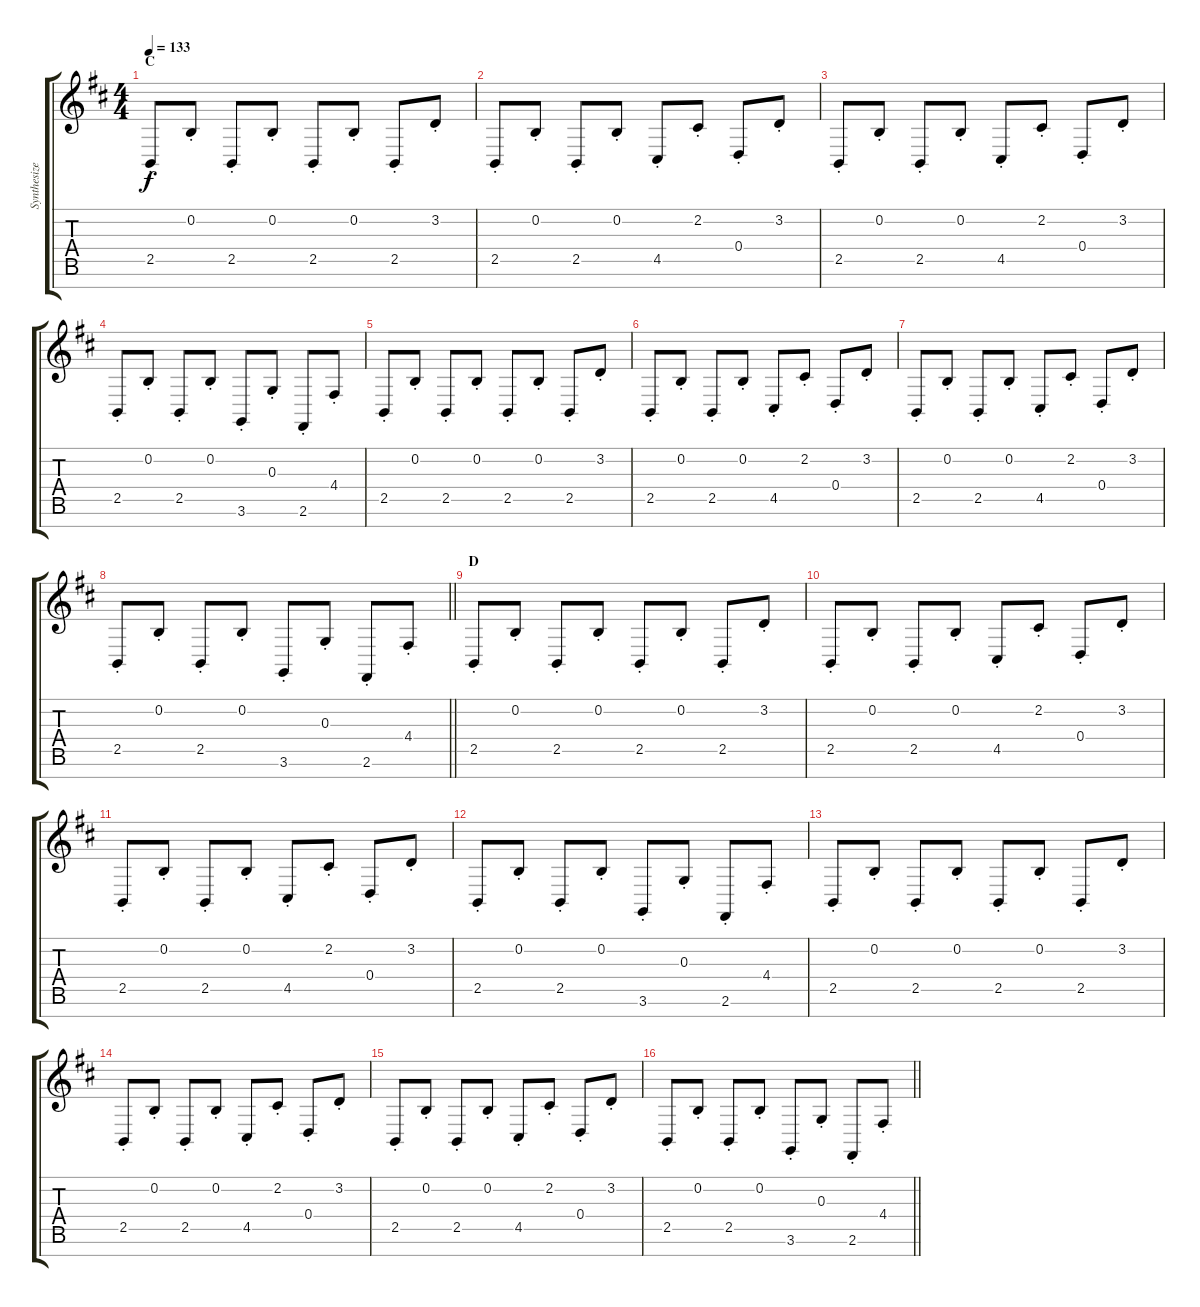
\track ("Synthesizer" "Synthesize") {instrument lead2sawtooth}
\staff {score tabs}
\tuning (E4 B3 G3 D3 A2 E2 B1) {hide}
\ts (4 4)
\section ("" "C")
\tempo 133
\clef g2
\ks d
2.5{st}.8{dy f} 0.2{st}.8 2.5{st}.8 0.2{st}.8 2.5{st}.8 0.2{st}.8 2.5{st}.8 3.2{st}.8 |
2.5{st}.8 0.2{st}.8 2.5{st}.8 0.2{st}.8 4.5{st}.8 2.2{st}.8 0.4{st}.8 3.2{st}.8 |
2.5{st}.8 0.2{st}.8 2.5{st}.8 0.2{st}.8 4.5{st}.8 2.2{st}.8 0.4{st}.8 3.2{st}.8 |
2.5{st}.8 0.2{st}.8 2.5{st}.8 0.2{st}.8 3.6{st}.8 0.3{st}.8 2.6{st}.8 4.4{st}.8 |
2.5{st}.8 0.2{st}.8 2.5{st}.8 0.2{st}.8 2.5{st}.8 0.2{st}.8 2.5{st}.8 3.2{st}.8 |
2.5{st}.8 0.2{st}.8 2.5{st}.8 0.2{st}.8 4.5{st}.8 2.2{st}.8 0.4{st}.8 3.2{st}.8 |
2.5{st}.8 0.2{st}.8 2.5{st}.8 0.2{st}.8 4.5{st}.8 2.2{st}.8 0.4{st}.8 3.2{st}.8 |
\barLineRight lightlight
2.5{st}.8 0.2{st}.8 2.5{st}.8 0.2{st}.8 3.6{st}.8 0.3{st}.8 2.6{st}.8 4.4{st}.8 |
\section ("" "D")
2.5{st}.8 0.2{st}.8 2.5{st}.8 0.2{st}.8 2.5{st}.8 0.2{st}.8 2.5{st}.8 3.2{st}.8 |
2.5{st}.8 0.2{st}.8 2.5{st}.8 0.2{st}.8 4.5{st}.8 2.2{st}.8 0.4{st}.8 3.2{st}.8 |
2.5{st}.8 0.2{st}.8 2.5{st}.8 0.2{st}.8 4.5{st}.8 2.2{st}.8 0.4{st}.8 3.2{st}.8 |
2.5{st}.8 0.2{st}.8 2.5{st}.8 0.2{st}.8 3.6{st}.8 0.3{st}.8 2.6{st}.8 4.4{st}.8 |
2.5{st}.8 0.2{st}.8 2.5{st}.8 0.2{st}.8 2.5{st}.8 0.2{st}.8 2.5{st}.8 3.2{st}.8 |
2.5{st}.8 0.2{st}.8 2.5{st}.8 0.2{st}.8 4.5{st}.8 2.2{st}.8 0.4{st}.8 3.2{st}.8 |
2.5{st}.8 0.2{st}.8 2.5{st}.8 0.2{st}.8 4.5{st}.8 2.2{st}.8 0.4{st}.8 3.2{st}.8 |
\barLineRight lightlight
2.5{st}.8 0.2{st}.8 2.5{st}.8 0.2{st}.8 3.6{st}.8 0.3{st}.8 2.6{st}.8 4.4{st}.8
